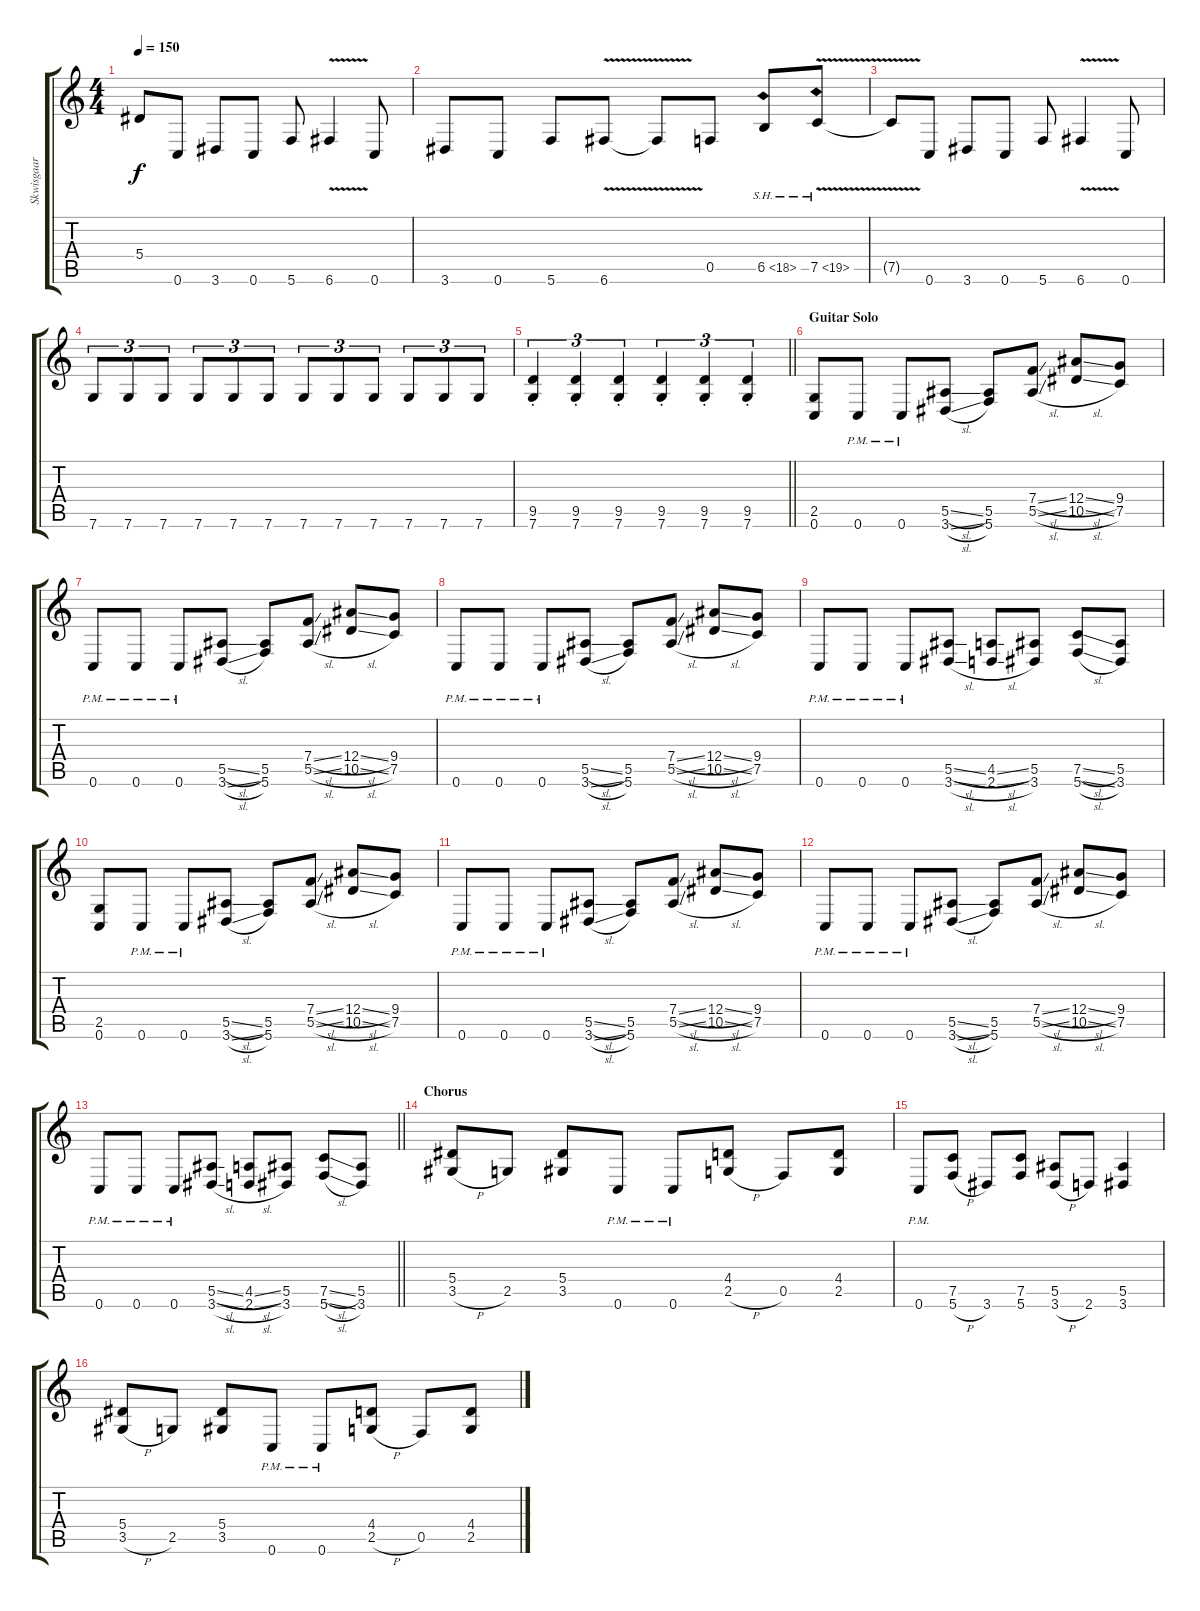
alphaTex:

\track ("Skwisgaar Skwigelf (Lead Guitar 1)" "Skwisgaar ") {instrument distortionguitar}
\staff {score tabs}
\tuning (C4 G3 Eb3 Bb2 F2 C2) {hide}
\ts (4 4)
\tempo 150
\clef g2
\ks c
5.4{t}.8{dy f} 0.6.8 3.6.8 0.6.8 5.6.8 6.6{v}.4 0.6.8 |
3.6.8 0.6.8 5.6.8 6.6{v}.8 6.6{t}.8 0.5.8 6.5{sh 12}.8 7.5{sh 12 v}.8 |
7.5{t}.8 0.6.8 3.6.8 0.6.8 5.6.8 6.6{v}.4 0.6.8 |
7.6.8{tu (3 2)} 7.6.8{tu (3 2)} 7.6.8{tu (3 2)} 7.6.8{tu (3 2)} 7.6.8{tu (3 2)} 7.6.8{tu (3 2)} 7.6.8{tu (3 2)} 7.6.8{tu (3 2)} 7.6.8{tu (3 2)} 7.6.8{tu (3 2)} 7.6.8{tu (3 2)} 7.6.8{tu (3 2)} |
\barLineRight lightlight
(9.5{st} 7.6{st}).4{tu (3 2)} (9.5{st} 7.6{st}).4{tu (3 2)} (9.5{st} 7.6{st}).4{tu (3 2)} (9.5{st} 7.6{st}).4{tu (3 2)} (9.5{st} 7.6{st}).4{tu (3 2)} (9.5{st} 7.6{st}).4{tu (3 2)} |
\section ("" "Guitar Solo")
(2.5 0.6).8 0.6{pm}.8 0.6{pm}.8 (5.5{sl} 3.6{sl}).8 (5.5 5.6).8 (7.4{sl} 5.5{sl}).8 (12.4{sl} 10.5{sl}).8 (9.4 7.5).8 |
0.6{pm}.8 0.6{pm}.8 0.6{pm}.8 (5.5{sl} 3.6{sl}).8 (5.5 5.6).8 (7.4{sl} 5.5{sl}).8 (12.4{sl} 10.5{sl}).8 (9.4 7.5).8 |
0.6{pm}.8 0.6{pm}.8 0.6{pm}.8 (5.5{sl} 3.6{sl}).8 (5.5 5.6).8 (7.4{sl} 5.5{sl}).8 (12.4{sl} 10.5{sl}).8 (9.4 7.5).8 |
0.6{pm}.8 0.6{pm}.8 0.6{pm}.8 (5.5{sl} 3.6{sl}).8 (4.5{sl} 2.6{sl}).8 (5.5 3.6).8 (7.5{sl} 5.6{sl}).8 (5.5 3.6).8 |
(2.5 0.6).8 0.6{pm}.8 0.6{pm}.8 (5.5{sl} 3.6{sl}).8 (5.5 5.6).8 (7.4{sl} 5.5{sl}).8 (12.4{sl} 10.5{sl}).8 (9.4 7.5).8 |
0.6{pm}.8 0.6{pm}.8 0.6{pm}.8 (5.5{sl} 3.6{sl}).8 (5.5 5.6).8 (7.4{sl} 5.5{sl}).8 (12.4{sl} 10.5{sl}).8 (9.4 7.5).8 |
0.6{pm}.8 0.6{pm}.8 0.6{pm}.8 (5.5{sl} 3.6{sl}).8 (5.5 5.6).8 (7.4{sl} 5.5{sl}).8 (12.4{sl} 10.5{sl}).8 (9.4 7.5).8 |
\barLineRight lightlight
0.6{pm}.8 0.6{pm}.8 0.6{pm}.8 (5.5{sl} 3.6{sl}).8 (4.5{sl} 2.6{sl}).8 (5.5 3.6).8 (7.5{sl} 5.6{sl}).8 (5.5 3.6).8 |
\section ("" "Chorus")
(5.4 3.5{h}).8 2.5.8 (5.4 3.5).8 0.6{pm}.8 0.6{pm}.8 (4.4 2.5{h}).8 0.5.8 (4.4 2.5).8 |
0.6{pm}.8 (7.5 5.6{h}).8 3.6.8 (7.5 5.6).8 (5.5 3.6{h}).8 2.6.8 (5.5 3.6).4 |
(5.4 3.5{h}).8 2.5.8 (5.4 3.5).8 0.6{pm}.8 0.6{pm}.8 (4.4 2.5{h}).8 0.5.8 (4.4 2.5).8
